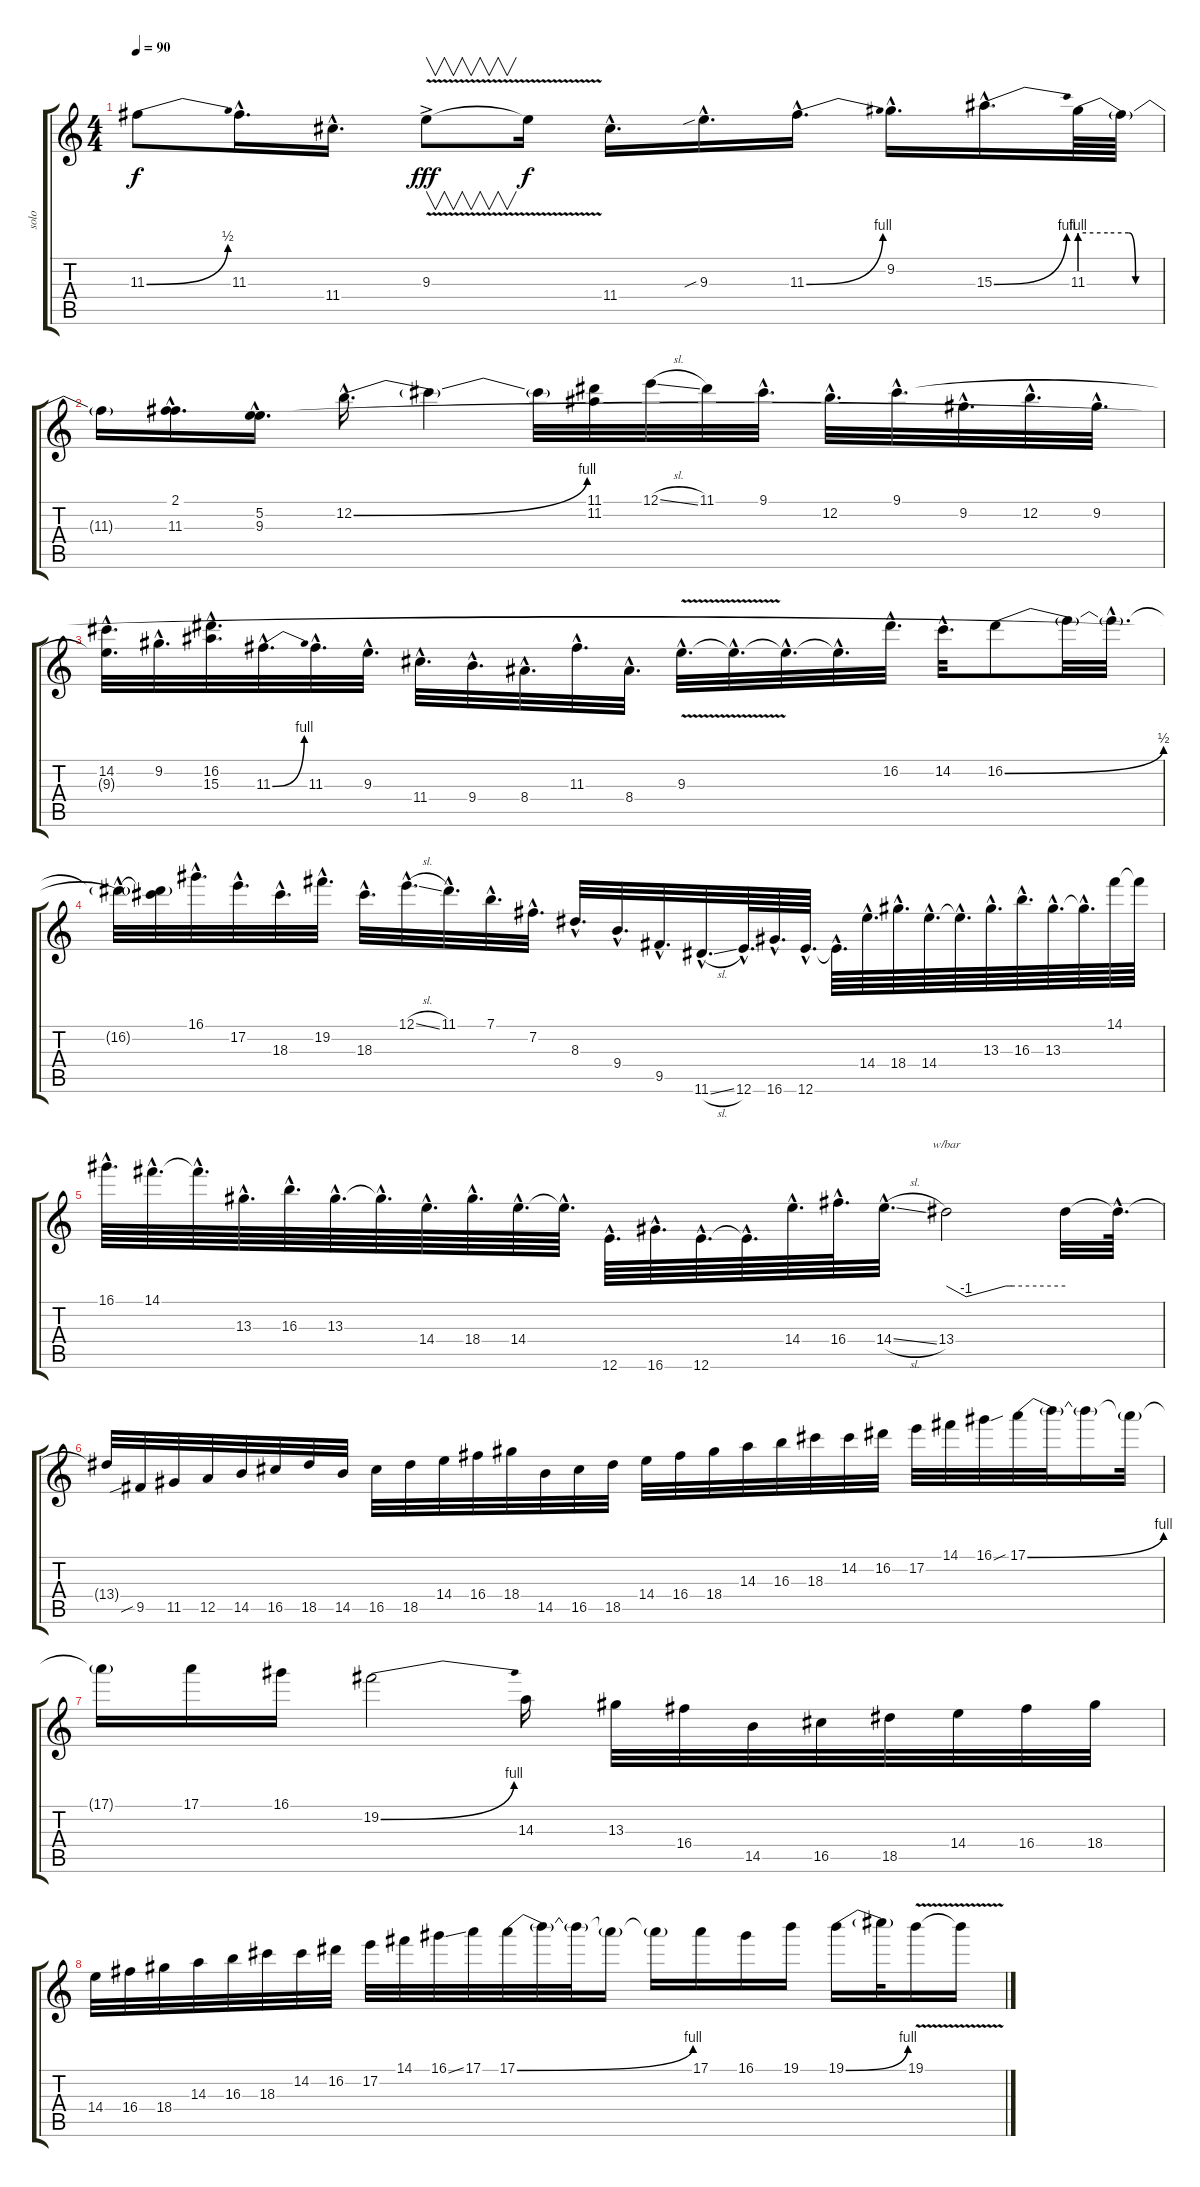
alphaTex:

\track ("solo" "solo") {instrument overdrivenguitar}
\staff {score tabs}
\tuning (E4 B3 G3 D3 A2 E2) {hide}
\ts (4 4)
\tempo 90
\clef g2
\ks c
11.3{be (bend 0 0 60 2)}.8{dy f} 11.3{hac}.16{d} 11.4{hac}.16{d} 9.3{v ac}.8{v dy fff instrument guitarharmonics} 9.3{t}.16{dy f} 11.4{hac}.16{d instrument overdrivenguitar} 9.3{sib hac}.16{d} 11.3{be (bend 0 0 60 4) hac}.16{d} 9.2{hac}.16{d} 15.3{be (bend 0 0 60 4) hac}.16{d} 11.3{be (custom 0 4 20 4 35 4 40 0 60 0)}.64 11.3{t}.64 |
11.3{t}.16 (2.1{hac} 11.3{hac}).16{d} (5.2{hac} 9.3{hac}).16{d} 12.2{be (bend 0 0 60 4) hac}.16{d} 12.2{t}.4 12.2{t}.32 (11.1 11.2).32 12.1{sl}.32 11.1.32 9.1{hac}.32{d} 12.2{hac}.32{d} 9.1{hac}.32{d} 9.2{hac}.32{d} 12.2{hac}.32{d} 9.2{hac}.32{d} |
(14.2{hac} 9.3{hac t}).32{d} 9.2{hac}.32{d} (16.2{hac} 15.3{hac}).32{d} 11.3{be (bend 0 0 60 4) hac}.32{d} 11.3{hac}.32{d} 9.3{hac}.32{d} 11.4{hac}.32{d} 9.4{hac}.32{d} 8.4{hac}.32{d} 11.3{hac}.32{d} 8.4{hac}.32{d} 9.3{v hac}.32{d} 9.3{hac t}.32{d} 9.3{hac t}.32{d} 9.3{hac t}.32{d} 16.2{hac}.32{d} 14.2{hac}.32{d} 16.2{be (bend 0 0 60 2)}.8 16.2{t}.32 16.2{hac t}.32{d} |
16.2{hac t}.32{d} (9.1{t} 16.2{t}).32 16.1{hac}.32{d} 17.2{hac}.32{d} 18.3{hac}.32{d} 19.2{hac}.32{d} 18.3{hac}.32{d} 12.1{sl hac}.32{d} 11.1{hac}.32{d} 7.1{hac}.32{d} 7.2{hac}.32{d} 8.3{hac}.32{d} 9.4{hac}.32{d} 9.5{hac}.32{d} 11.6{sl hac}.32{d} 12.6{hac}.64{d} 16.6{hac}.64{d} 12.6{hac}.64{d} 12.6{hac t}.64{d} 14.4{hac}.64{d} 18.4{hac}.64{d} 14.4{hac}.64{d} 14.4{hac t}.64{d} 13.3{hac}.64{d} 16.3{hac}.64{d} 13.3{hac}.64{d} 13.3{hac t}.64{d} 14.1.64 14.1{t}.64 |
16.1{hac}.64{d} 14.1{hac}.64{d} 14.1{hac t}.64{d} 13.3{hac}.64{d} 16.3{hac}.64{d} 13.3{hac}.64{d} 13.3{hac t}.64{d} 14.4{hac}.64{d} 18.4{hac}.64{d} 14.4{hac}.64{d} 14.4{hac t}.64{d} 12.6{hac}.64{d} 16.6{hac}.64{d} 12.6{hac}.64{d} 12.6{hac t}.64{d} 14.4{hac}.64{d} 16.4{hac}.64{d} 14.4{sl hac}.32{d} 13.4.2{tbe (custom default 0 0 10 -4 30 0 33 0 60 0)} 13.4{t}.32 13.4{hac t}.64{d} |
13.4{t}.32 9.5{sib}.32 11.5.32 12.5.32 14.5.32 16.5.32 18.5.32 14.5.32 16.5.32 18.5.32 14.4.32 16.4.32 18.4.32 14.5.32 16.5.32 18.5.32 14.4.32 16.4.32 18.4.32 14.3.32 16.3.32 18.3.32 14.2.32 16.2.32 17.2.32 14.1.32 16.1{sou}.32 17.1{be (bend 0 0 60 4)}.32 17.1{t}.32 17.1{t}.16 17.1{t}.32 |
17.1{t}.16 17.1.16 16.1.16 19.2{be (bend 0 0 60 4)}.2 14.3.16 13.3.32 16.4.32 14.5.32 16.5.32 18.5.32 14.4.32 16.4.32 18.4.32 |
14.4.32 16.4.32 18.4.32 14.3.32 16.3.32 18.3.32 14.2.32 16.2.32 17.2.32 14.1.32 16.1{ss}.32 17.1.32 17.1{be (bend 0 0 60 4)}.32 17.1{t}.32 17.1{t}.32 17.1{t}.16 17.1{t}.16 17.1.16 16.1.16 19.1.16 19.1{be (bend 0 0 60 4)}.16 19.1{t}.32 19.1{v}.16 19.1{t}.16
